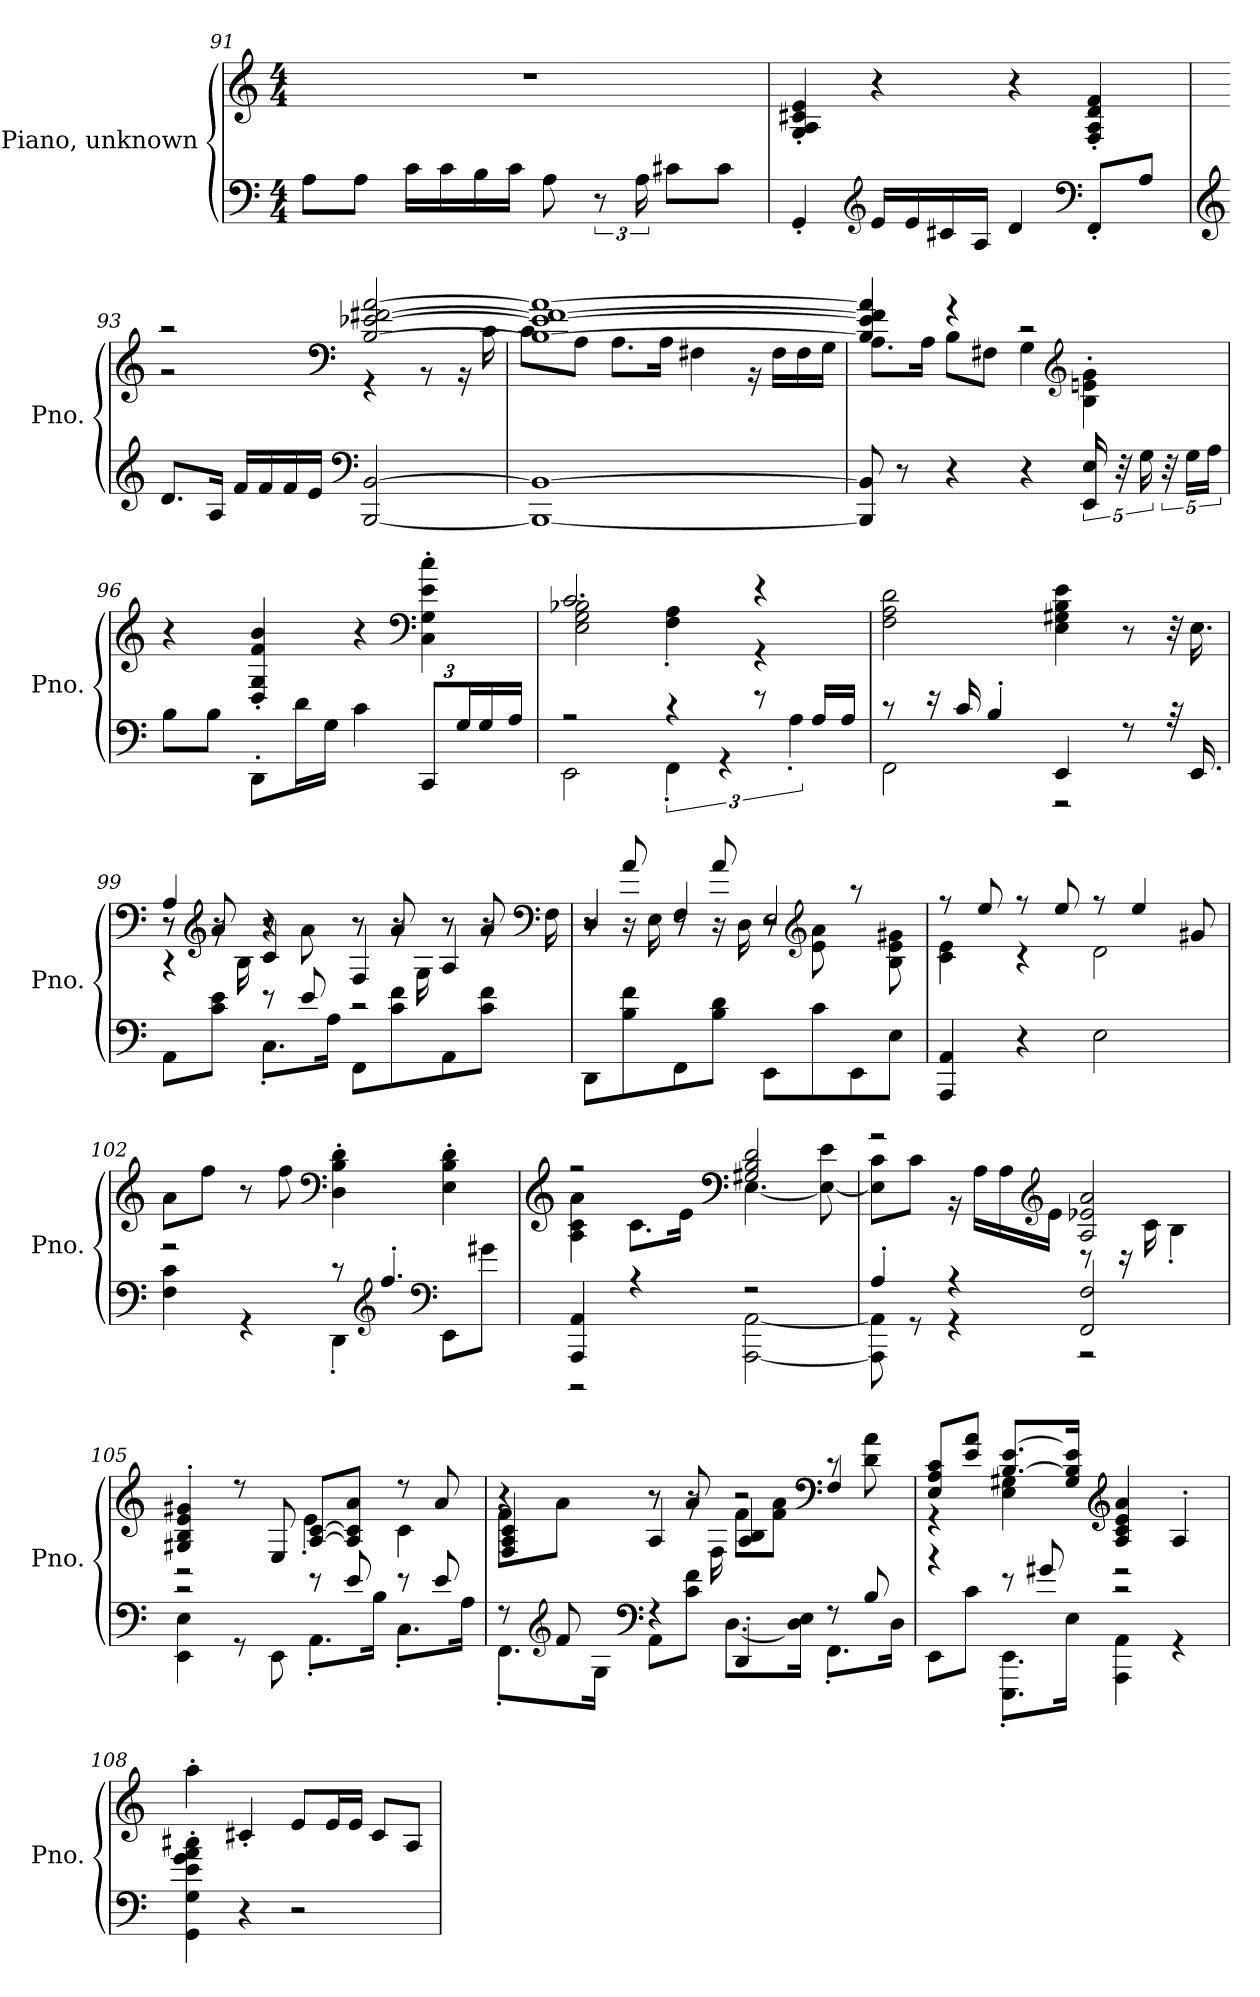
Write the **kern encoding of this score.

**kern	**kern
*part1	*part1
*staff2	*staff1
*I"Piano, unknown	*
*I'Pno.	*
!!LO:PB:g=z
*clefF4	*clefG2
*k[]	*k[]
*M4/4	*M4/4
=91	=91
8A\L	1r
8A\J	.
16c\LL	.
16c\	.
16B\	.
16c\JJ	.
8A\	.
12r	.
24A\	.
8c#X\L	.
8c#\J	.
=92	=92
4GG'/	4G/' 4A/' 4c#X/' 4e/'
*clefG2	*
16e/LL	4r
16e/	.
16c#X/	.
16A/JJ	.
4d/	4r
*clefF4	*
8FF'/L	4F/' 4A/' 4d/' 4f/'
8A/J	.
=93	=93
*clefG2	*
*	*^
8.d/L	2r	2r
16A/Jk	.	.
16f/LL	.	.
16f/	.	.
16f/	.	.
16e/JJ	.	.
*clefF4	*clefF4	*
[2BBB/ [2BB/	[2B/ [2e-X/ [2f#X/ [2a/	4r
.	.	8r
.	.	16r
.	.	16c\
!!LO:LB:g=z	!!
=94	=94	=94
1BBB_ 1BB_	1B_ 1e-_ 1f#_ 1a_	8c\L
.	.	8A\J
.	.	8.A\L
.	.	16A\Jk
.	.	4F#X\
.	.	16r
.	.	16F#\LL
.	.	16F#\
.	.	16G\JJ
=95	=95	=95
8BBB/] 8BB/]	4B/] 4e-/] 4f#/] 4a/]	8.A\L
8r	.	.
.	.	16A\Jk
4r	4r	8B\L
.	.	8F#X\J
4r	2r	4G\
*	*clefG2	*
20EE/ 20E/	.	4B\' 4en\' 4g\'
40r	.	.
20G\	.	.
40r	.	.
20G\LL	.	.
20A\JJ	.	.
*	*v	*v
=96	=96
8B\L	4r
8B\J	.
8DD'\L	4D/' 4G/' 4f/' 4b/'
16d\L	.
16G\JJ	.
4c\	4r
*	*clefF4
*Xbrackettup	*
12CC/L	4C\' 4G\' 4e\' 4cc\'
24G/L	.
16G/	.
16A/JJ	.
!!LO:LB:g=z
=97	=97
*^	*^
2r	2EE\	2.c/	2E\ 2G\ 2B-X\
*	*brackettup	*	*
4r	6FF'\	.	4F\' 4A\'
.	6r	.	.
8r	.	4r	4r
.	6A'\	.	.
16A/LL	.	.	.
16A/JJ	.	.	.
*	*	*v	*v
=98	=98	=98
8r	2FF\	2F\ 2A\ 2d\
16r	.	.
16c/	.	.
4B'/	.	.
4EE/	2r	4E\ 4G#X\ 4B\ 4e\
8r	.	8r
32r	.	32r
16.EE/	.	16.E\
=99	=99	=99
*	*	*^
*	*	*	*^
4r	8AA\L	8r	8r	4A/
*	*	*clefG2	*	*
.	8c\ 8e\J	8a/	16r	.
.	.	.	16B\	.
8r	8.C'\L	4r	8r	4c/
8e/	.	.	8a\	.
.	16A\Jk	.	.	.
2r	8FF\L	8r	8r	4F/
.	8c\ 8f\	8a/	16r	.
.	.	.	16G\	.
.	8AA\	8r	8r	4A/
.	8c\ 8f\J	8a/	16r	.
*	*	*clefF4	*	*
.	.	.	16F\	.
*v	*v	*	*	*
!!LO:LB:g=z	!!	!!
=100	=100	=100	=100
8DD\L	8r	8r	4D/
8B\ 8f\	8a/	16r	.
.	.	16E\	.
8FF\	8r	8r	4F/
8B\ 8d\J	8a/	16r	.
.	.	16D\	.
8EE\L	2r	8r	2E/
*	*clefG2	*	*
8c\	.	8e\ 8a\	.
8EE\	.	8r	.
8E\J	.	8B\ 8e\ 8g#X\	.
*	*	*v	*v
=101	=101	=101
4AAA/ 4AA/	8r	4c\ 4e\
.	8ee/	.
4r	8r	4r
.	8ee/	.
2E\	8r	2d\
.	4ee/	.
.	8g#X/	.
*	*v	*v
=102	=102
*^	*
2r	4F\ 4c\	8a\L
.	.	8ff\J
.	4r	8r
.	.	8ff\
*	*	*clefF4
8r	4DD'\	4D\' 4B\' 4d\'
*clefG2	*	*
4.ff'/	.	.
*clefF4	*	*
.	8EE\L	4E\' 4B\' 4d\'
.	8g#X\J	.
!!LO:LB:g=z
=103	=103	=103
*	*	*clefG2
*	*	*^
4AAA/ 4AA/	2r	2r	4A\ 4c\ 4a\
4r	.	.	8.c\L
.	.	.	16e\Jk
*	*	*clefF4	*
2r	[2AAA\ [2AA\	2G#X/ 2B/ 2d/	[4.E\
.	.	.	8E\_ 8e\
=104	=104	=104	=104
4A'/	8AAA\] 8AA\]	2r	8E\] 8c\L
.	8r	.	8c\J
4r	4r	.	16r
.	.	.	16A\LL
.	.	.	16A\
*	*	*clefG2	*
.	.	.	16e\JJ
2FF/ 2F/	2r	2A/ 2e-X/ 2a/	8r
.	.	.	16r
.	.	.	16c\
.	.	.	4B'\
=105	=105	=105	=105
2r	4EE\ 4E\	4G#X/' 4B/' 4e/' 4g#X/'	2r
.	8r	8r	.
.	8EE\	8E/	.
8r	8.AA'\L	[8A/ [8c/L	4e'\
8e/	.	8A/] 8c/] 8a/J	.
.	16B\Jk	.	.
8r	8.C'\L	8r	4c\
8e/	.	8a/	.
.	16A\Jk	.	.
!!LO:LB:g=z
=106	=106	=106	=106
*	*	*	*^
8r	8.FF'\L	4r	8f\L	4F/ 4A/ 4c/
*clefG2	*	*	*	*
8f/	.	.	8a\J	.
.	16G\Jk	.	.	.
*clefF4	*	*	*	*
4r	8AA\L	8r	8r	4A/
.	8c\ 8f\J	8a/	16r	.
.	.	.	16F\	.
4DD'/	[8.D\L	2r	8f\L	4A/ 4B/
.	.	.	8f\ 8a\J	.
.	16D\] 16E\Jk	.	.	.
*	*	*clefF4	*	*
8r	8.FF'\L	.	8r	4F/
8B/	.	.	8d\ 8a\	.
.	16D\Jk	.	.	.
*	*	*	*v	*v
=107	=107	=107	=107
4r	8EE\L	8E/ 8A/ 8c/L	4r
.	8c\J	8e/ 8a/J	.
8r	8.EEE\' 8.EE\'L	[8.B/ [8.e/L	4E\ 4G#X\
8g#X/	.	.	.
.	16E\Jk	16G#/ 16B/] 16e/]Jk	.
*	*	*clefG2	*
2r	4AAA\ 4AA\	4A/ 4c/ 4e/ 4a/	2r
.	4r	4A'/	.
*v	*v	*	*
*	*v	*v
=108	=108
4GG\' 4G\' 4e\' 4g\' 4a\' 4cc#X\'	4aa'\
4r	4c#X'/
2r	8e/L
.	16e/L
.	16e/JJ
.	8c#/L
.	8A/J
=	=
*-	*-
